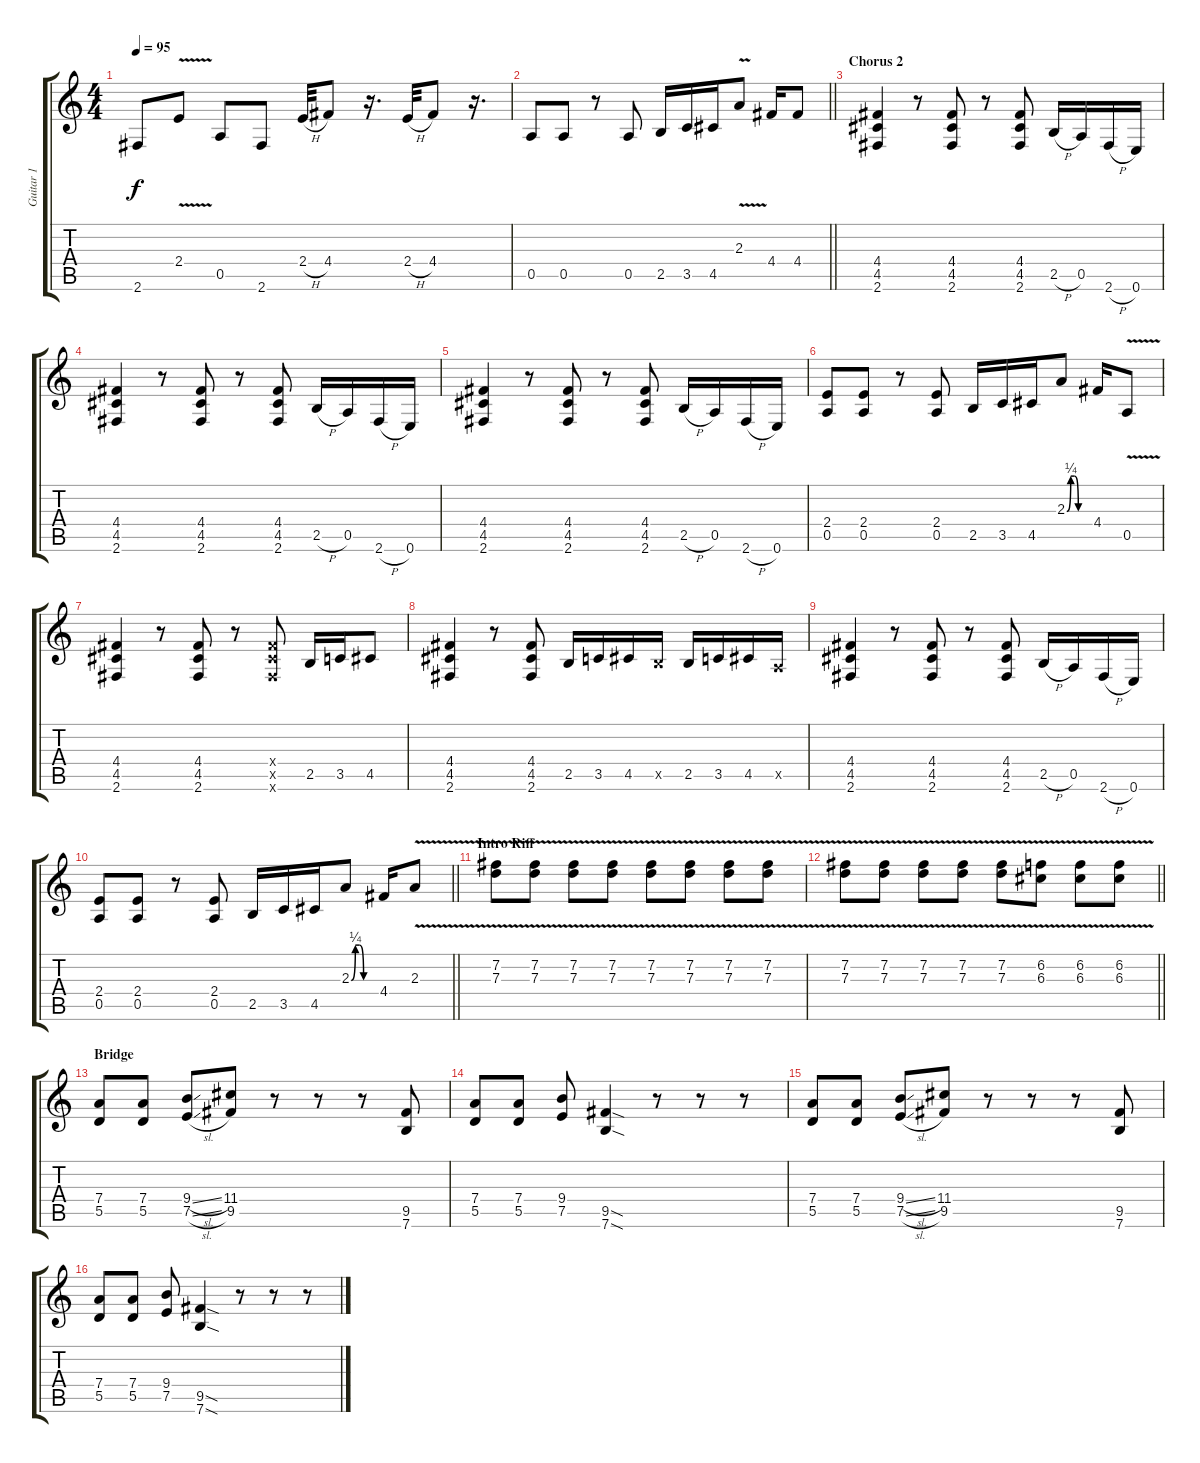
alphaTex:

\track ("Guitar 1" "Guitar 1") {instrument overdrivenguitar}
\staff {score tabs}
\tuning (E4 B3 G3 D3 A2 E2) {hide}
\ts (4 4)
\tempo 95
\clef g2
\ks c
2.6.8{dy f} 2.4{v}.8 0.5.8 2.6.8 2.4{h}.32 4.4.8 r.16{d} 2.4{h}.32 4.4.8 r.16{d} |
\barLineRight lightlight
0.5.8 0.5.8 r.8 0.5.8 2.5.16 3.5.16 4.5.16 2.3{v}.8 4.4.16 4.4.8 |
\section ("" "Chorus 2")
(4.4 4.5 2.6).4 r.8 (4.4 4.5 2.6).8 r.8 (4.4 4.5 2.6).8 2.5{h}.16 0.5.16 2.6{h}.16 0.6.16 |
(4.4 4.5 2.6).4 r.8 (4.4 4.5 2.6).8 r.8 (4.4 4.5 2.6).8 2.5{h}.16 0.5.16 2.6{h}.16 0.6.16 |
(4.4 4.5 2.6).4 r.8 (4.4 4.5 2.6).8 r.8 (4.4 4.5 2.6).8 2.5{h}.16 0.5.16 2.6{h}.16 0.6.16 |
(2.4 0.5).8 (2.4 0.5).8 r.8 (2.4 0.5).8 2.5.16 3.5.16 4.5.16 2.3{be (custom 0 0 10 1 20 1 30 0 60 0)}.8 4.4.16 0.5{v}.8 |
(4.4 4.5 2.6).4 r.8 (4.4 4.5 2.6).8 r.8 (4.4{x} 4.5{x} 2.6{x}).8 2.5.16 3.5.16 4.5.8 |
(4.4 4.5 2.6).4 r.8 (4.4 4.5 2.6).8 2.5.16 3.5.16 4.5.16 2.5{x}.16 2.5.16 3.5.16 4.5.16 0.5{x}.16 |
(4.4 4.5 2.6).4 r.8 (4.4 4.5 2.6).8 r.8 (4.4 4.5 2.6).8 2.5{h}.16 0.5.16 2.6{h}.16 0.6.16 |
\barLineRight lightlight
(2.4 0.5).8 (2.4 0.5).8 r.8 (2.4 0.5).8 2.5.16 3.5.16 4.5.16 2.3{be (custom 0 0 10 1 20 1 30 0 60 0)}.8 4.4.16 2.3{v}.8 |
\section ("" "Intro Riff")
(7.2{v} 7.3{v}).8 (7.2{v} 7.3{v}).8 (7.2{v} 7.3{v}).8 (7.2{v} 7.3{v}).8 (7.2{v} 7.3{v}).8 (7.2{v} 7.3{v}).8 (7.2{v} 7.3{v}).8 (7.2{v} 7.3{v}).8 |
\barLineRight lightlight
(7.2{v} 7.3{v}).8 (7.2{v} 7.3{v}).8 (7.2{v} 7.3{v}).8 (7.2{v} 7.3{v}).8 (7.2{v} 7.3{v}).8 (6.2{v} 6.3{v}).8 (6.2{v} 6.3{v}).8 (6.2{v} 6.3{v}).8 |
\section ("" "Bridge")
(7.4 5.5).8 (7.4 5.5).8 (9.4{sl} 7.5{sl}).8 (11.4 9.5).8 r.8 r.8 r.8 (9.5 7.6).8 |
(7.4 5.5).8 (7.4 5.5).8 (9.4 7.5).8 (9.5{sod} 7.6{sod}).4 r.8 r.8 r.8 |
(7.4 5.5).8 (7.4 5.5).8 (9.4{sl} 7.5{sl}).8 (11.4 9.5).8 r.8 r.8 r.8 (9.5 7.6).8 |
(7.4 5.5).8 (7.4 5.5).8 (9.4 7.5).8 (9.5{sod} 7.6{sod}).4 r.8 r.8 r.8
